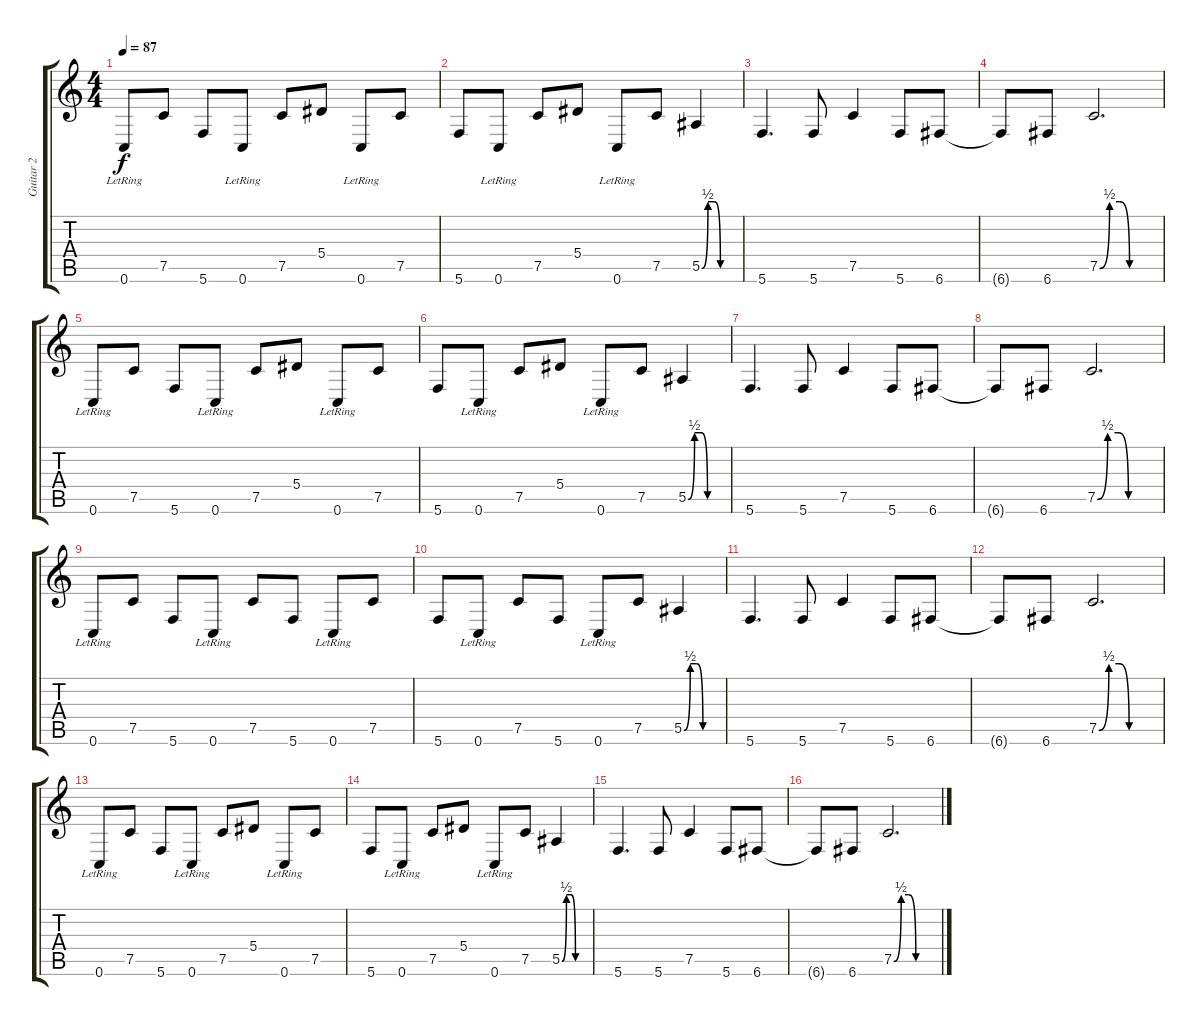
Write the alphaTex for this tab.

\track ("Guitar 2" "Guitar 2") {instrument distortionguitar}
\staff {score tabs}
\tuning (C4 G3 Eb3 Bb2 F2 C2) {hide}
\ts (4 4)
\tempo 87
\clef g2
\ks c
0.6{lr}.8{dy f} 7.5.8 5.6.8 0.6{lr}.8 7.5.8 5.4.8 0.6{lr}.8 7.5.8 |
5.6.8 0.6{lr}.8 7.5.8 5.4.8 0.6{lr}.8 7.5.8 5.5{be (custom 0 0 10 2 20 2 30 0 60 0)}.4 |
5.6.4{d} 5.6.8 7.5.4 5.6.8 6.6.8 |
6.6{t}.8 6.6.8 7.5{be (custom 0 0 10 2 20 2 30 0 60 0)}.2{d} |
0.6{lr}.8 7.5.8 5.6.8 0.6{lr}.8 7.5.8 5.4.8 0.6{lr}.8 7.5.8 |
5.6.8 0.6{lr}.8 7.5.8 5.4.8 0.6{lr}.8 7.5.8 5.5{be (custom 0 0 10 2 20 2 30 0 60 0)}.4 |
5.6.4{d} 5.6.8 7.5.4 5.6.8 6.6.8 |
6.6{t}.8 6.6.8 7.5{be (custom 0 0 10 2 20 2 30 0 60 0)}.2{d} |
0.6{lr}.8 7.5.8 5.6.8 0.6{lr}.8 7.5.8 5.6.8 0.6{lr}.8 7.5.8 |
5.6.8 0.6{lr}.8 7.5.8 5.6.8 0.6{lr}.8 7.5.8 5.5{be (custom 0 0 10 2 20 2 30 0 60 0)}.4 |
5.6.4{d} 5.6.8 7.5.4 5.6.8 6.6.8 |
6.6{t}.8 6.6.8 7.5{be (custom 0 0 10 2 20 2 30 0 60 0)}.2{d} |
0.6{lr}.8 7.5.8 5.6.8 0.6{lr}.8 7.5.8 5.4.8 0.6{lr}.8 7.5.8 |
5.6.8 0.6{lr}.8 7.5.8 5.4.8 0.6{lr}.8 7.5.8 5.5{be (custom 0 0 10 2 20 2 30 0 60 0)}.4 |
5.6.4{d} 5.6.8 7.5.4 5.6.8 6.6.8 |
6.6{t}.8 6.6.8 7.5{be (custom 0 0 10 2 20 2 30 0 60 0)}.2{d}
